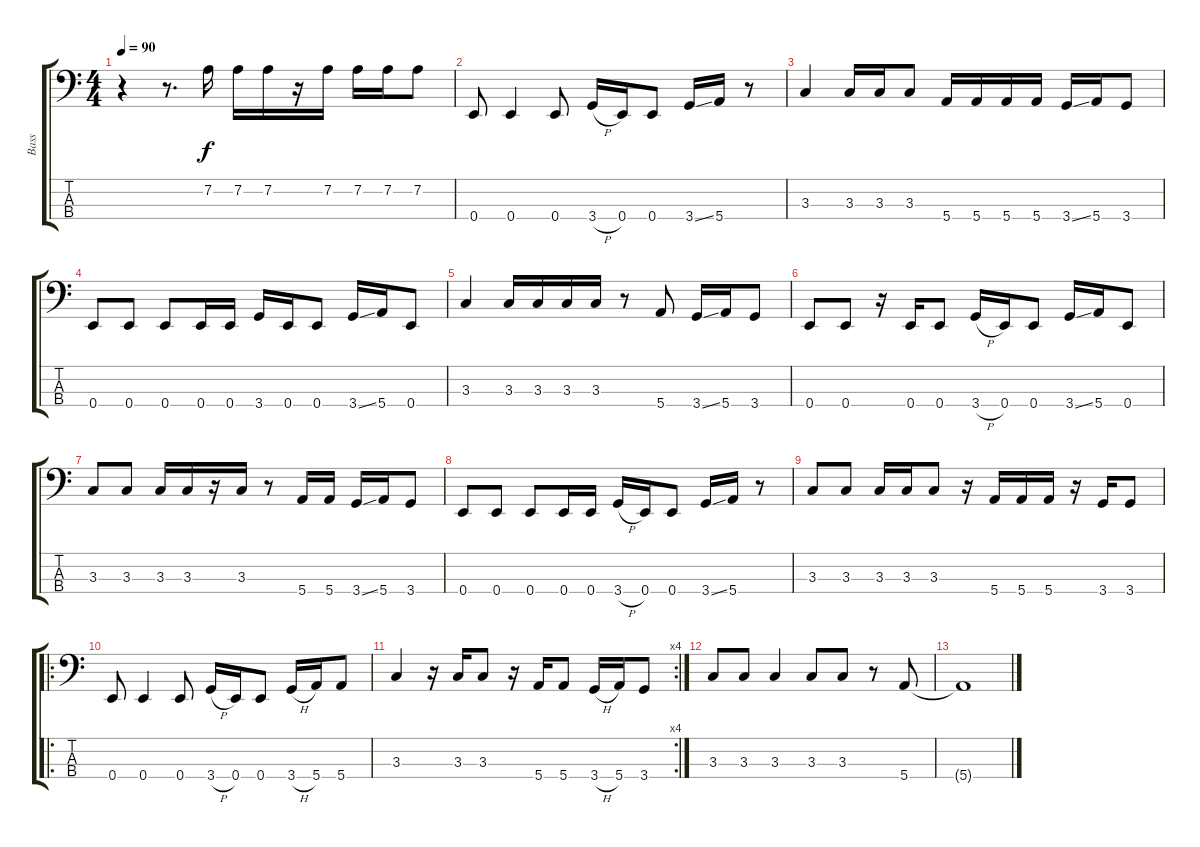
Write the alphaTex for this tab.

\track ("Bass" "Bass") {instrument electricbassfinger}
\staff {score tabs}
\tuning (G2 D2 A1 E1) {hide}
\ts (4 4)
\tempo 90
\clef f4
\ks c
r.4{dy f} r.8{d} 7.2.16 7.2.16 7.2.16 r.16 7.2.16 7.2.16 7.2.16 7.2.8 |
0.4.8 0.4.4 0.4.8 3.4{h}.16 0.4.16 0.4.8 3.4{ss}.16 5.4.16 r.8 |
3.3.4 3.3.16 3.3.16 3.3.8 5.4.16 5.4.16 5.4.16 5.4.16 3.4{ss}.16 5.4.16 3.4.8 |
0.4.8 0.4.8 0.4.8 0.4.16 0.4.16 3.4.16 0.4.16 0.4.8 3.4{ss}.16 5.4.16 0.4.8 |
3.3.4 3.3.16 3.3.16 3.3.16 3.3.16 r.8 5.4.8 3.4{ss}.16 5.4.16 3.4.8 |
0.4.8 0.4.8 r.16 0.4.16 0.4.8 3.4{h}.16 0.4.16 0.4.8 3.4{ss}.16 5.4.16 0.4.8 |
3.3.8 3.3.8 3.3.16 3.3.16 r.16 3.3.16 r.8 5.4.16 5.4.16 3.4{ss}.16 5.4.16 3.4.8 |
0.4.8 0.4.8 0.4.8 0.4.16 0.4.16 3.4{h}.16 0.4.16 0.4.8 3.4{ss}.16 5.4.16 r.8 |
3.3.8 3.3.8 3.3.16 3.3.16 3.3.8 r.16 5.4.16 5.4.16 5.4.16 r.16 3.4.16 3.4.8 |
\ro
0.4.8 0.4.4 0.4.8 3.4{h}.16 0.4.16 0.4.8 3.4{h}.16 5.4.16 5.4.8 |
\rc 4
3.3.4 r.16 3.3.16 3.3.8 r.16 5.4.16 5.4.8 3.4{h}.16 5.4.16 3.4.8 |
3.3.8 3.3.8 3.3.4 3.3.8 3.3.8 r.8 5.4.8 |
5.4{t}.1
